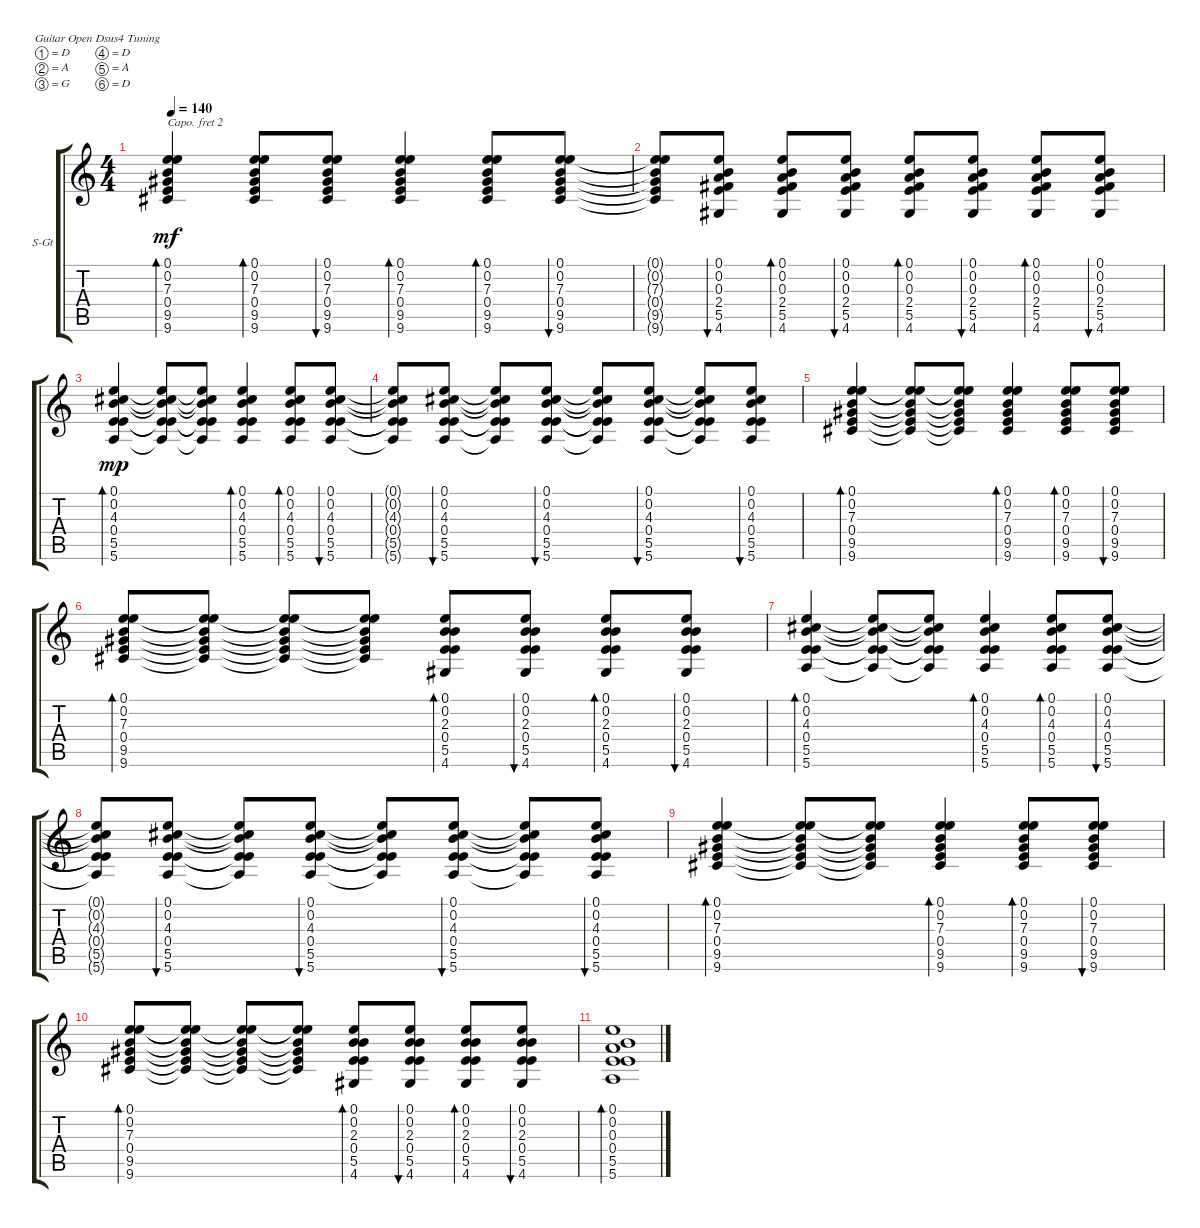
\defaultSystemsLayout 4
\bracketExtendMode groupsimilarinstruments
\firstSystemTrackNameOrientation horizontal
\otherSystemsTrackNameOrientation horizontal
\track ("Steel Guitar" "S-Gt") {instrument acousticguitarsteel}
\staff {score tabs}
\capo 2
\tuning (D4 A3 G3 D3 A2 D2)
\ts (4 4)
\tempo 140
\clef g2
\ks c
(9.6 9.5 0.4 7.3 0.2 0.1).4{bd 30 dy mf} (9.6 9.5 0.4 7.3 0.2 0.1).8{bd 30} (0.1 0.2 7.3 0.4 9.5 9.6).8{bu 30} (9.6 9.5 0.4 7.3 0.2 0.1).4{bd 30} (9.6 9.5 0.4 7.3 0.2 0.1).8{bd 30} (0.1 0.2 7.3 0.4 9.5 9.6).8{bu 30} |
(9.6{t} 9.5{t} 0.4{t} 7.3{t} 0.2{t} 0.1{t}).8 (0.1 0.2 0.3 2.4 5.5 4.6).8{bu 30} (5.5 4.6 2.4 0.3 0.2 0.1).8{bd 30} (0.1 0.2 0.3 2.4 5.5 4.6).8{bu 30} (4.6 5.5 2.4 0.3 0.2 0.1).8{bd 30} (4.6 5.5 2.4 0.3 0.2 0.1).8{bu 30} (0.1 0.2 0.3 2.4 5.5 4.6).8{bd 30} (4.6 5.5 2.4 0.3 0.2 0.1).8{bu 30} |
(5.6 5.5 0.4 4.3 0.2 0.1).4{bd 30 dy mp} (5.6{t} 5.5{t} 0.4{t} 4.3{t} 0.2{t} 0.1{t}).8 (0.1{t} 0.2{t} 4.3{t} 0.4{t} 5.5{t} 5.6{t}).8 (5.6 5.5 0.4 4.3 0.2 0.1).4{bd 30} (5.6 5.5 0.4 4.3 0.2 0.1).8{bd 30} (0.1 0.2 4.3 0.4 5.5 5.6).8{bu 30} |
(5.6{t} 5.5{t} 0.4{t} 4.3{t} 0.2{t} 0.1{t}).8 (0.1 0.2 4.3 0.4 5.5 5.6).8{bu 30} (5.5{t} 5.6{t} 0.4{t} 4.3{t} 0.2{t} 0.1{t}).8 (0.1 0.2 4.3 0.4 5.5 5.6).8{bu 30} (5.6{t} 5.5{t} 0.4{t} 4.3{t} 0.2{t} 0.1{t}).8 (5.6 5.5 0.4 4.3 0.2 0.1).8{bu 30} (0.1{t} 0.2{t} 4.3{t} 0.4{t} 5.5{t} 5.6{t}).8 (5.6 5.5 0.4 4.3 0.2 0.1).8{bu 30} |
(9.6 9.5 7.3 0.2 0.1 0.4).4{bd 30} (9.6{t} 9.5{t} 0.4{t} 7.3{t} 0.2{t} 0.1{t}).8 (0.1{t} 0.2{t} 7.3{t} 0.4{t} 9.5{t} 9.6{t}).8 (9.6 9.5 0.4 7.3 0.2 0.1).4{bd 30} (9.6 9.5 0.4 7.3 0.2 0.1).8{bd 30} (0.1 0.2 7.3 0.4 9.5 9.6).8{bu 30} |
(9.6 9.5 0.4 7.3 0.2 0.1).8{bd 30} (0.1{t} 0.2{t} 7.3{t} 0.4{t} 9.5{t} 9.6{t}).8 (9.5{t} 9.6{t} 0.4{t} 7.3{t} 0.2{t} 0.1{t}).8 (0.1{t} 0.2{t} 7.3{t} 0.4{t} 9.5{t} 9.6{t}).8 (4.6 5.5 0.4 2.3 0.2 0.1).8{bd 30} (4.6 5.5 0.4 2.3 0.2 0.1).8{bu 30} (0.1 0.2 2.3 0.4 5.5 4.6).8{bd 30} (4.6 5.5 0.4 2.3 0.2 0.1).8{bu 30} |
(5.6 5.5 0.4 4.3 0.2 0.1).4{bd 30} (5.6{t} 5.5{t} 0.4{t} 4.3{t} 0.2{t} 0.1{t}).8 (0.1{t} 0.2{t} 4.3{t} 0.4{t} 5.5{t} 5.6{t}).8 (5.6 5.5 0.4 4.3 0.2 0.1).4{bd 30} (5.6 5.5 0.4 4.3 0.2 0.1).8{bd 30} (0.1 0.2 4.3 0.4 5.5 5.6).8{bu 30} |
(5.6{t} 5.5{t} 0.4{t} 4.3{t} 0.2{t} 0.1{t}).8 (0.1 0.2 4.3 0.4 5.5 5.6).8{bu 30} (5.5{t} 5.6{t} 0.4{t} 4.3{t} 0.2{t} 0.1{t}).8 (0.1 0.2 4.3 0.4 5.5 5.6).8{bu 30} (5.6{t} 5.5{t} 0.4{t} 4.3{t} 0.2{t} 0.1{t}).8 (5.6 5.5 0.4 4.3 0.2 0.1).8{bu 30} (0.1{t} 0.2{t} 4.3{t} 0.4{t} 5.5{t} 5.6{t}).8 (5.6 5.5 0.4 4.3 0.2 0.1).8{bu 30} |
(9.6 9.5 7.3 0.2 0.1 0.4).4{bd 30} (9.6{t} 9.5{t} 0.4{t} 7.3{t} 0.2{t} 0.1{t}).8 (0.1{t} 0.2{t} 7.3{t} 0.4{t} 9.5{t} 9.6{t}).8 (9.6 9.5 0.4 7.3 0.2 0.1).4{bd 30} (9.6 9.5 0.4 7.3 0.2 0.1).8{bd 30} (0.1 0.2 7.3 0.4 9.5 9.6).8{bu 30} |
(9.6 9.5 0.4 7.3 0.2 0.1).8{bd 30} (0.1{t} 0.2{t} 7.3{t} 0.4{t} 9.5{t} 9.6{t}).8 (9.5{t} 9.6{t} 0.4{t} 7.3{t} 0.2{t} 0.1{t}).8 (0.1{t} 0.2{t} 7.3{t} 0.4{t} 9.5{t} 9.6{t}).8 (4.6 5.5 0.4 2.3 0.2 0.1).8{bd 30} (4.6 5.5 0.4 2.3 0.2 0.1).8{bu 30} (0.1 0.2 2.3 0.4 5.5 4.6).8{bd 30} (4.6 5.5 0.4 2.3 0.2 0.1).8{bu 30} |
(5.6 5.5 0.4 0.3 0.2 0.1).1{bd 30}
